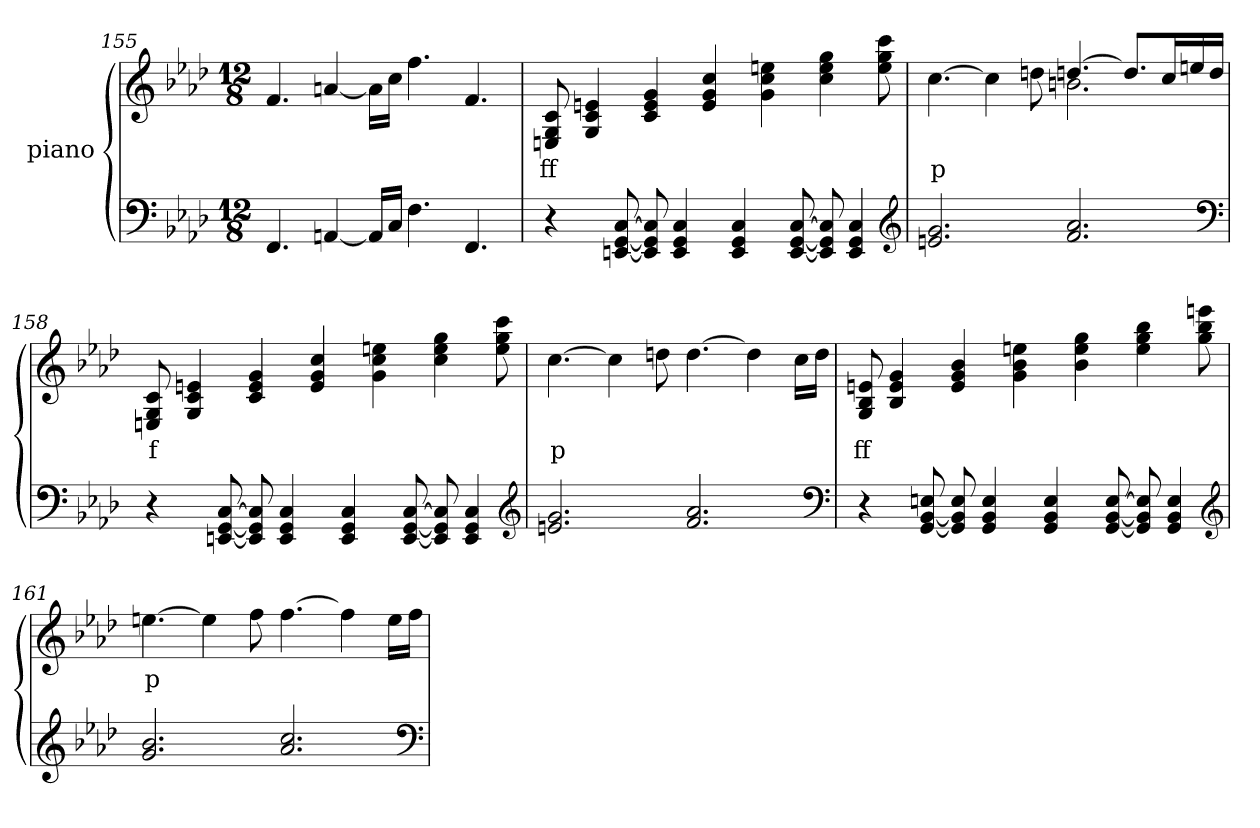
**kern	**kern	**text
*part2	*part1	*part1
*staff2	*staff1	*staff1
*	*I"piano	*
*clefF4	*clefG2	*
*k[b-e-a-d-]	*k[b-e-a-d-]	*
*M12/8	*M12/8	*
=155	=155	=155
4.FF	4.f	.
[4AAn	[4an	.
16AALL]	16aLL]	.
16CJJ	16ccJJ	.
4.F	4.ff	.
4.FF	4.f	.
=156	=156	=156
4r	8En 8G 8c	ff
.	4G 4c 4en	.
[8EEn/ [8GG/ [8C/	.	.
8EE/] 8GG/] 8C/]	4c 4e 4g	.
4EE/ 4GG/ 4C/	.	.
.	4e 4g 4cc	.
4EE/ 4GG/ 4C/	.	.
.	4g 4cc 4een	.
[8EE/ [8GG/ [8C/	.	.
8EE/] 8GG/] 8C/]	4cc 4ee 4gg	.
4EE/ 4GG/ 4C/	.	.
.	8ee 8gg 8ccc	.
*clefG2	*	*
=157	=157	=157
*	*^	*
2.en 2.g	2.ryy	[4.cc	p
.	.	4cc]	.
.	.	8ddn	.
2.f 2.a-	[4.ddn	2.bn	.
.	8.ddL]	.	.
.	16ccL	.	.
.	16een	.	.
.	16ddJJ	.	.
*	*v	*v	*
*clefF4	*	*
=158	=158	=158
4r	8En 8G 8c	f
.	4G 4c 4en	.
[8EEn/ [8GG/ [8C/	.	.
8EE/] 8GG/] 8C/]	4c 4e 4g	.
4EE/ 4GG/ 4C/	.	.
.	4e 4g 4cc	.
4EE/ 4GG/ 4C/	.	.
.	4g 4cc 4een	.
[8EE/ [8GG/ [8C/	.	.
8EE/] 8GG/] 8C/]	4cc 4ee 4gg	.
4EE/ 4GG/ 4C/	.	.
.	8ee 8gg 8ccc	.
*clefG2	*	*
=159	=159	=159
2.en 2.g	[4.cc	p
.	4cc]	.
.	8ddn	.
2.f 2.a-	[4.dd	.
.	4dd]	.
.	16ccLL	.
.	16ddJJ	.
*clefF4	*	*
=160	=160	=160
4r	8G 8B- 8en	ff
.	4B- 4e 4g	.
[8GG [8BB- 8En	.	.
8GG] 8BB-] 8E	4e 4g 4b-	.
4GG 4BB- 4E	.	.
.	4g 4b- 4een	.
4GG 4BB- 4E	.	.
.	4b- 4ee 4gg	.
[8GG [8BB- [8E	.	.
8GG] 8BB-] 8E]	4ee 4gg 4bb-	.
4GG 4BB- 4E	.	.
.	8gg 8bb- 8eeen	.
*clefG2	*	*
=161	=161	=161
2.g 2.b-	[4.een	p
.	4ee]	.
.	8ff	.
2.a-/ 2.cc/	[4.ff	.
.	4ff]	.
.	16eeLL	.
.	16ffJJ	.
*clefF4	*	*
=	=	=
*-	*-	*-
